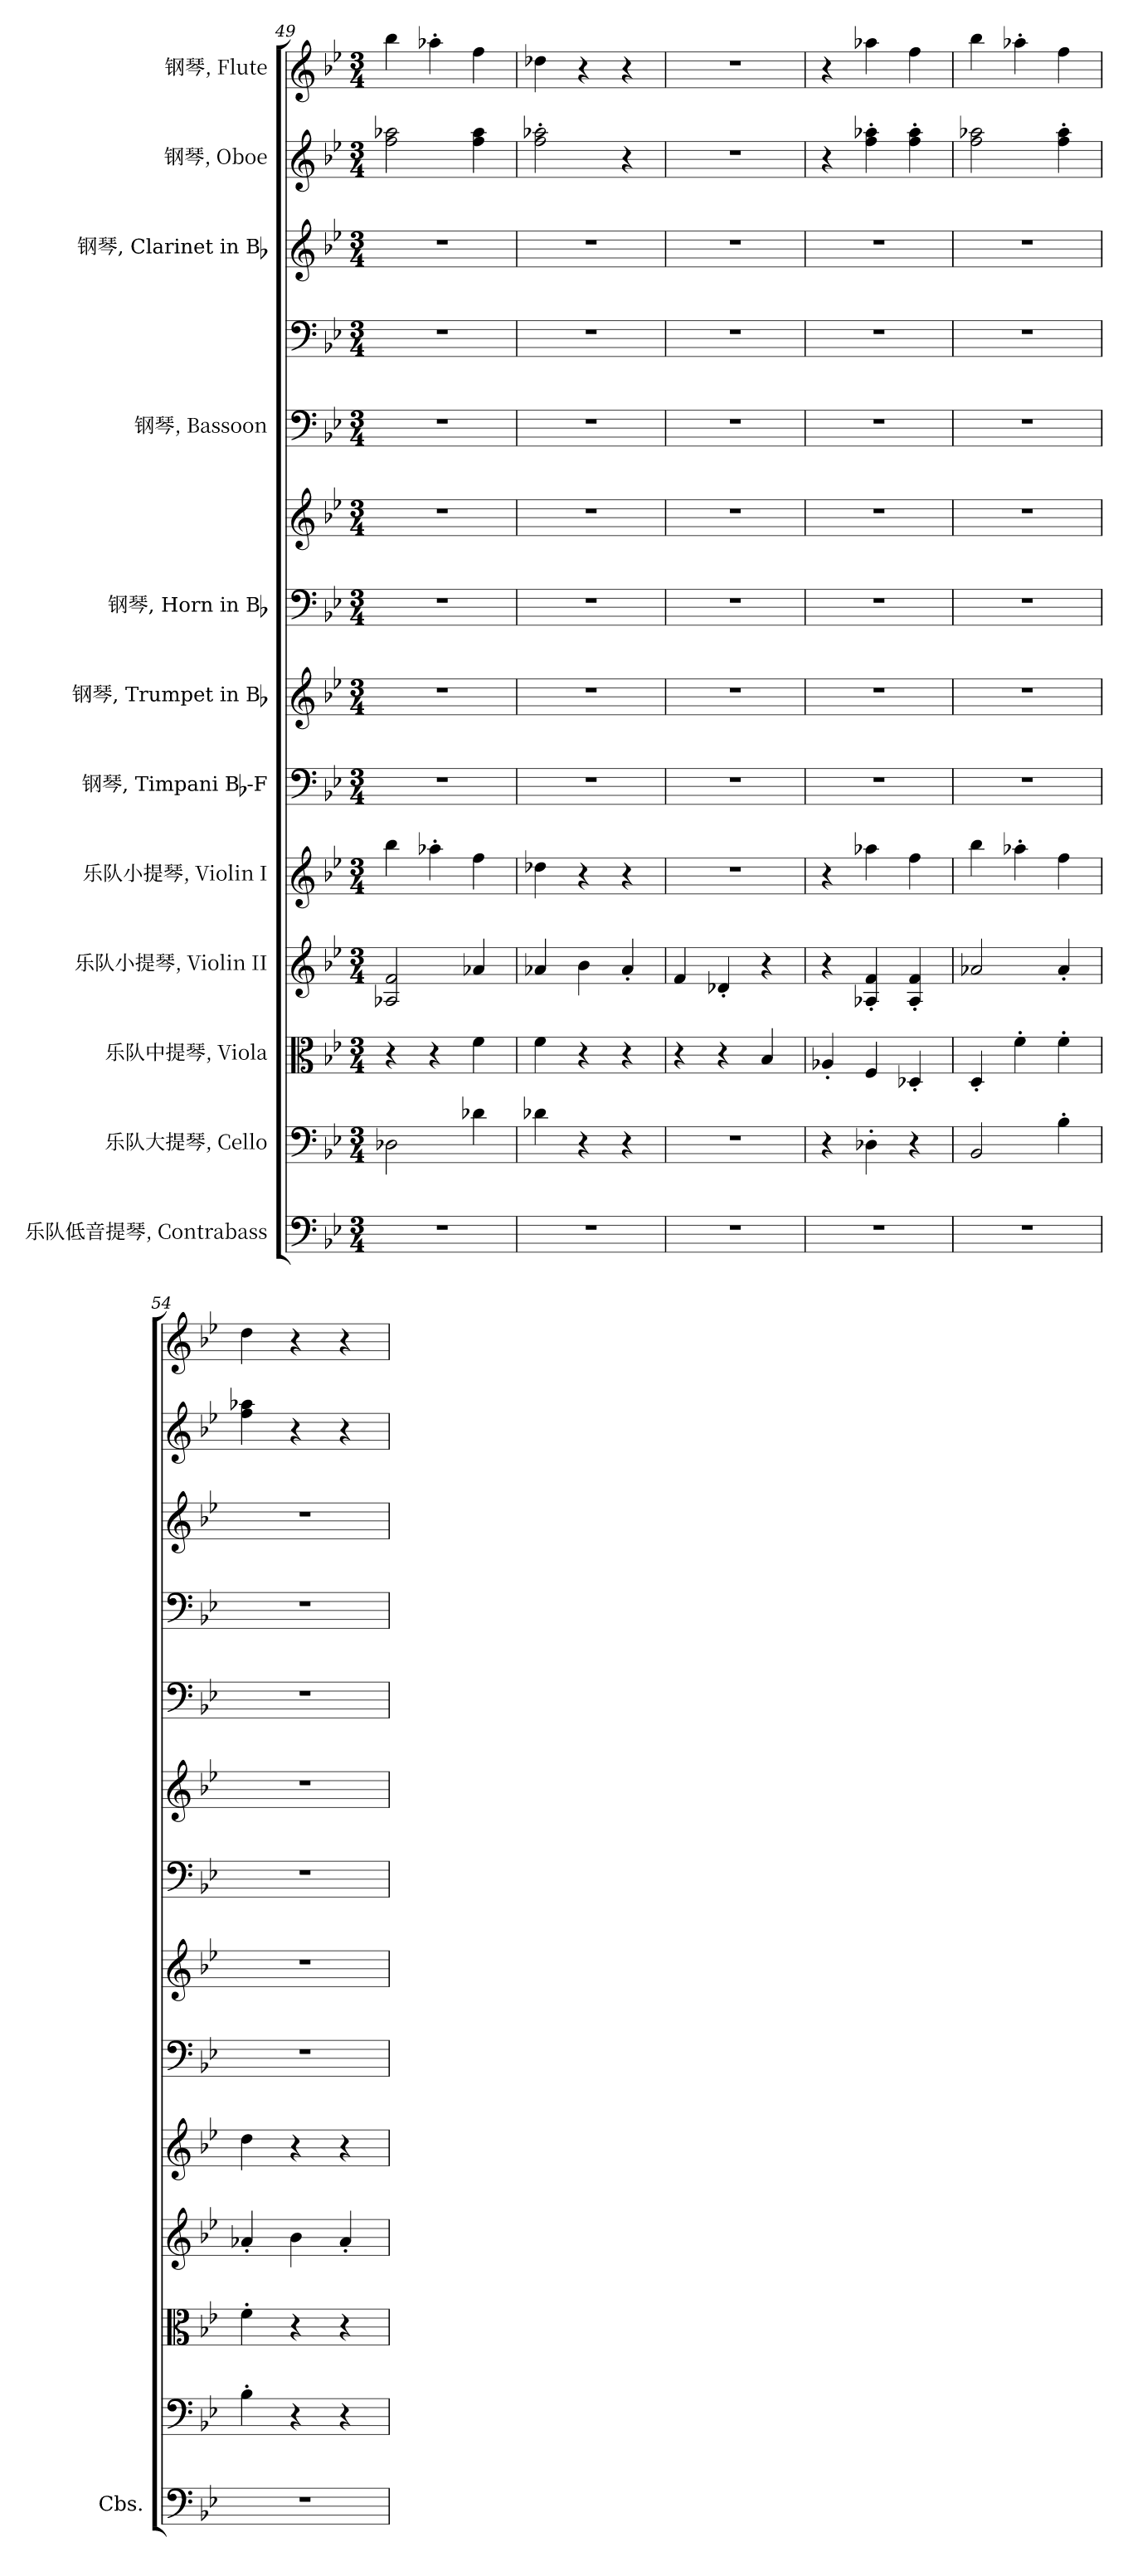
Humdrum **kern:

**kern	**kern	**kern	**kern	**kern	**kern	**kern	**kern	**kern	**kern	**kern	**kern	**kern	**kern
*part12	*part11	*part10	*part9	*part8	*part7	*part6	*part5	*part5	*part4	*part4	*part3	*part2	*part1
*staff14	*staff13	*staff12	*staff11	*staff10	*staff9	*staff8	*staff7	*staff6	*staff5	*staff4	*staff3	*staff2	*staff1
*I"乐队低音提琴, Contrabass	*I"乐队大提琴, Cello	*I"乐队中提琴, Viola	*I"乐队小提琴, Violin II	*I"乐队小提琴, Violin I	*I"钢琴, Timpani Bb-F	*I"钢琴, Trumpet in Bb	*I"钢琴, Horn in Bb	*	*I"钢琴, Bassoon	*	*I"钢琴, Clarinet in Bb	*I"钢琴, Oboe	*I"钢琴, Flute
*I'Cbs.	*	*	*	*	*	*	*	*	*	*	*	*	*
*clefF4	*clefF4	*clefC3	*clefG2	*clefG2	*clefF4	*clefG2	*clefF4	*clefG2	*clefF4	*clefF4	*clefG2	*clefG2	*clefG2
*ITrd7c12	*	*	*	*	*	*	*	*	*	*	*	*	*
*k[b-e-]	*k[b-e-]	*k[b-e-]	*k[b-e-]	*k[b-e-]	*k[b-e-]	*k[b-e-]	*k[b-e-]	*k[b-e-]	*k[b-e-]	*k[b-e-]	*k[b-e-]	*k[b-e-]	*k[b-e-]
*M3/4	*M3/4	*M3/4	*M3/4	*M3/4	*M3/4	*M3/4	*M3/4	*M3/4	*M3/4	*M3/4	*M3/4	*M3/4	*M3/4
=49	=49	=49	=49	=49	=49	=49	=49	=49	=49	=49	=49	=49	=49
2.r	2D-X\	4r	2A-X/ 2f/	4bb-\	2.r	2.r	2.r	2.r	2.r	2.r	2.r	2ff\ 2aa-X\	4bb-\
.	.	4r	.	4aa-X'\	.	.	.	.	.	.	.	.	4aa-X'\
.	4d-X\	4f\	4a-X/	4ff\	.	.	.	.	.	.	.	4ff\ 4aa-\	4ff\
=50	=50	=50	=50	=50	=50	=50	=50	=50	=50	=50	=50	=50	=50
2.r	4d-X\	4f\	4a-X/	4dd-X\	2.r	2.r	2.r	2.r	2.r	2.r	2.r	2ff\' 2aa-X\'	4dd-X\
.	4r	4r	4b-\	4r	.	.	.	.	.	.	.	.	4r
.	4r	4r	4a-'/	4r	.	.	.	.	.	.	.	4r	4r
=51	=51	=51	=51	=51	=51	=51	=51	=51	=51	=51	=51	=51	=51
2.r	2.r	4r	4f/	2.r	2.r	2.r	2.r	2.r	2.r	2.r	2.r	2.r	2.r
.	.	4r	4d-X'/	.	.	.	.	.	.	.	.	.	.
.	.	4B-/	4r	.	.	.	.	.	.	.	.	.	.
=52	=52	=52	=52	=52	=52	=52	=52	=52	=52	=52	=52	=52	=52
2.r	4r	4A-X'/	4r	4r	2.r	2.r	2.r	2.r	2.r	2.r	2.r	4r	4r
.	4D-X'\	4F/	4A-X/' 4f/'	4aa-X\	.	.	.	.	.	.	.	4ff\' 4aa-X\'	4aa-X\
.	4r	4D-X'/	4A-/' 4f/'	4ff\	.	.	.	.	.	.	.	4ff\' 4aa-\'	4ff\
=53	=53	=53	=53	=53	=53	=53	=53	=53	=53	=53	=53	=53	=53
2.r	2BB-/	4D'/	2a-X/	4bb-\	2.r	2.r	2.r	2.r	2.r	2.r	2.r	2ff\ 2aa-X\	4bb-\
.	.	4f'\	.	4aa-X'\	.	.	.	.	.	.	.	.	4aa-X'\
.	4B-'\	4f'\	4a-'/	4ff\	.	.	.	.	.	.	.	4ff\' 4aa-\'	4ff\
=54	=54	=54	=54	=54	=54	=54	=54	=54	=54	=54	=54	=54	=54
2.r	4B-'\	4f'\	4a-X'/	4dd\	2.r	2.r	2.r	2.r	2.r	2.r	2.r	4ff\ 4aa-X\	4dd\
.	4r	4r	4b-\	4r	.	.	.	.	.	.	.	4r	4r
.	4r	4r	4a-'/	4r	.	.	.	.	.	.	.	4r	4r
=	=	=	=	=	=	=	=	=	=	=	=	=	=
*-	*-	*-	*-	*-	*-	*-	*-	*-	*-	*-	*-	*-	*-
